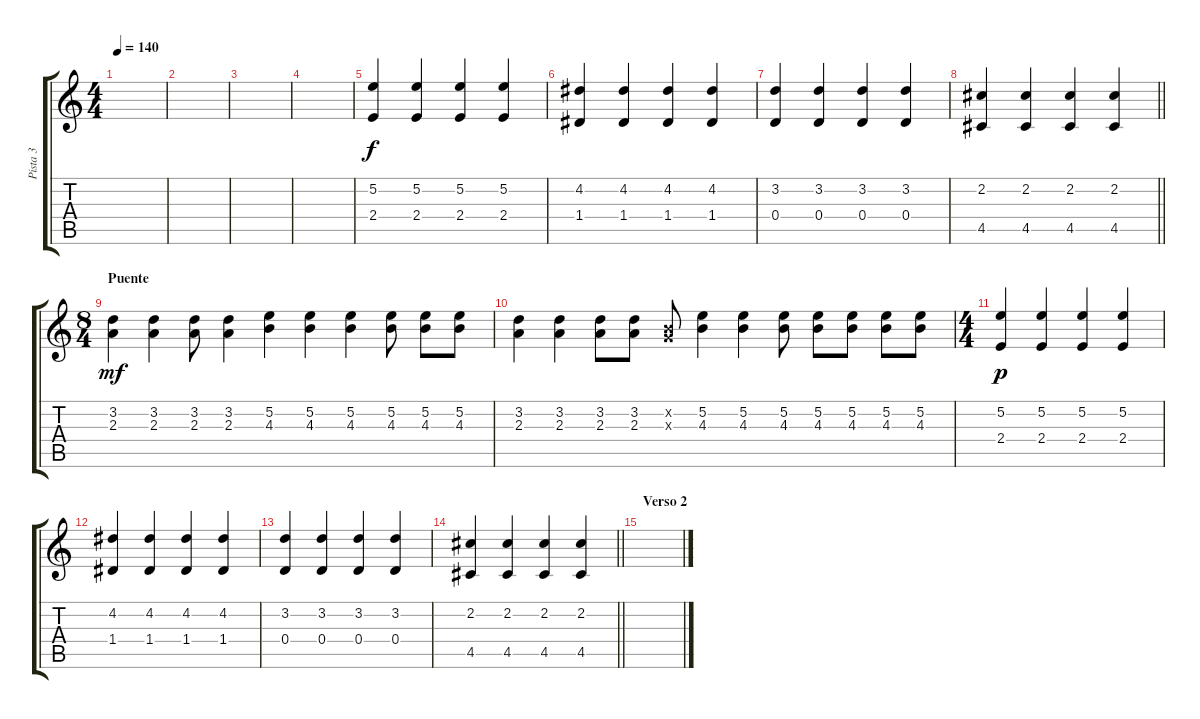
\track ("Pista 3" "Pista 3") {instrument overdrivenguitar}
\staff {score tabs}
\tuning (E4 B3 G3 D3 A2 E2) {hide}
\ts (4 4)
\tempo 140
\clef g2
\ks c
|
|
|
|
(5.2 2.4).4 (5.2 2.4).4 (5.2 2.4).4 (5.2 2.4).4 |
(4.2 1.4).4 (4.2 1.4).4 (4.2 1.4).4 (4.2 1.4).4 |
(3.2 0.4).4 (3.2 0.4).4 (3.2 0.4).4 (3.2 0.4).4 |
\barLineRight lightlight
(2.2 4.5).4 (2.2 4.5).4 (2.2 4.5).4 (2.2 4.5).4 |
\ts (8 4)
\section ("" "Puente")
(3.2 2.3).4{dy mf} (3.2 2.3).4 (3.2 2.3).8 (3.2 2.3).4 (5.2 4.3).4 (5.2 4.3).4 (5.2 4.3).4 (5.2 4.3).8 (5.2 4.3).8 (5.2 4.3).8 |
(3.2 2.3).4 (3.2 2.3).4 (3.2 2.3).8 (3.2 2.3).8 (0.2{x} 0.3{x}).8 (5.2 4.3).4 (5.2 4.3).4 (5.2 4.3).8 (5.2 4.3).8 (5.2 4.3).8 (5.2 4.3).8 (5.2 4.3).8 |
\ts (4 4)
(5.2 2.4).4{dy p} (5.2 2.4).4 (5.2 2.4).4 (5.2 2.4).4 |
(4.2 1.4).4 (4.2 1.4).4 (4.2 1.4).4 (4.2 1.4).4 |
(3.2 0.4).4 (3.2 0.4).4 (3.2 0.4).4 (3.2 0.4).4 |
\barLineRight lightlight
(2.2 4.5).4 (2.2 4.5).4 (2.2 4.5).4 (2.2 4.5).4 |
\section ("" "Verso 2")
